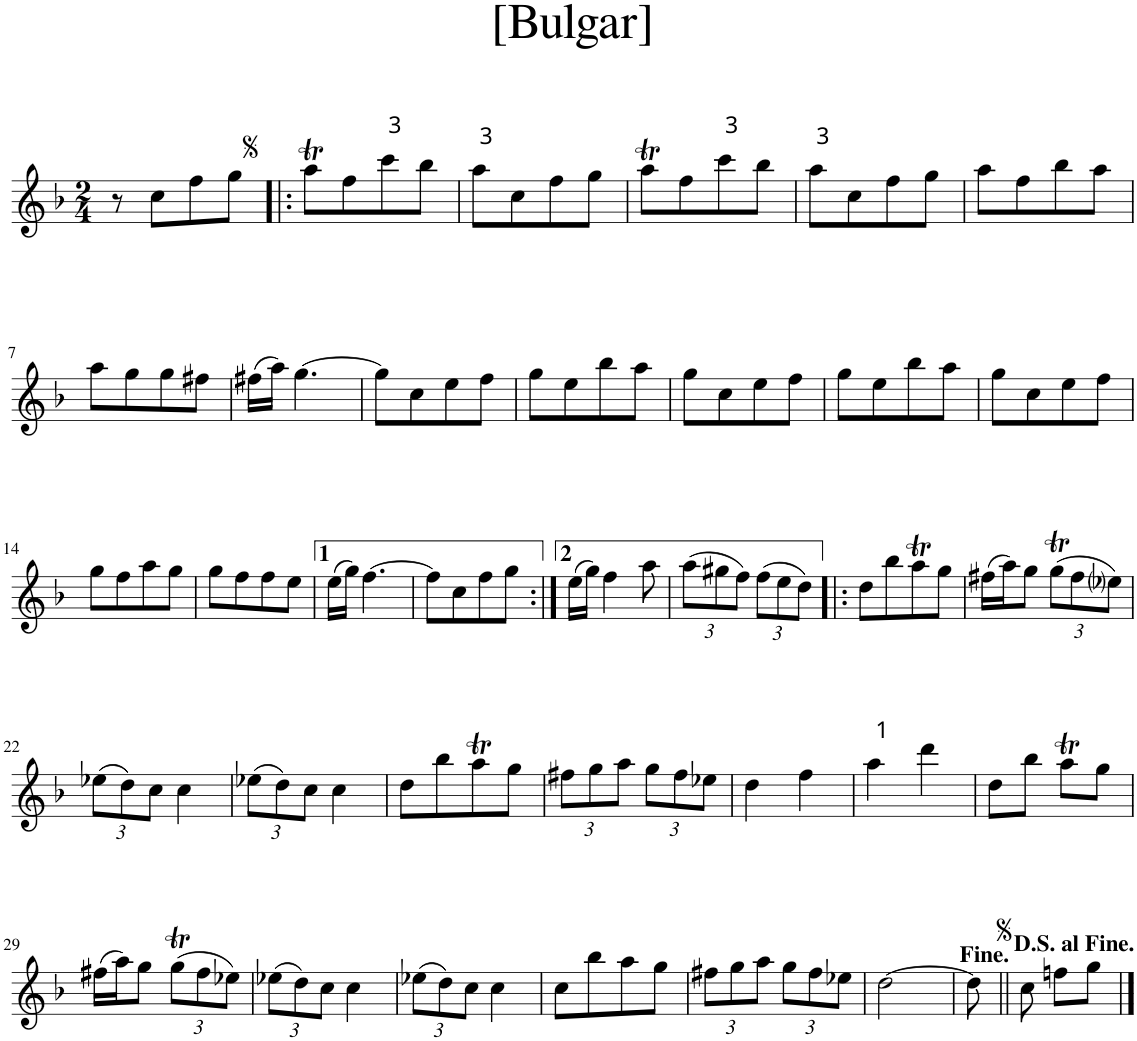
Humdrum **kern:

**kern
*part1
*staff1
*I"Piano
*I'Pno.
*clefG2
*k[b-]
*M2/4
=1
8r
8cc\L
8ff\
8gg\J
=2!|:
8aat\L
8ff\
8ccc\
8bb-\J
=3
8aa\L
8cc\
8ff\
8gg\J
=4
8aat\L
8ff\
8ccc\
8bb-\J
=5
8aa\L
8cc\
8ff\
8gg\J
=6
8aa\L
8ff\
8bb-\
8aa\J
!!LO:LB:g=z
=7
8aa\L
8gg\
8gg\
8ff#X\J
=8
(16ff#X\LL
16aa\JJ)
[4.gg\
=9
8gg\L]
8cc\
8ee\
8ff\J
=10
8gg\L
8ee\
8bb-\
8aa\J
=11
8gg\L
8cc\
8ee\
8ff\J
=12
8gg\L
8ee\
8bb-\
8aa\J
=13
8gg\L
8cc\
8ee\
8ff\J
!!LO:LB:g=z
=14
8gg\L
8ff\
8aa\
8gg\J
=15
8gg\L
8ff\
8ff\
8ee\J
=16
(16ee\LL
16gg\JJ)
[4.ff\
=17
8ff\L]
8cc\
8ff\
8gg\J
=18:|!
(16ee\LL
16gg\JJ)
4ff\
8aa\
=19
*Xbrackettup
(12aa\L
12gg#X\
12ff\J)
(12ff\L
12ee\
12dd\J)
=20!|:
8dd\L
8bb-\
8aat\
8gg\J
=21
(16ff#X\LL
16aa\J)
8gg\J
(12ggT\L
12ff#\
12ee-i\J)
!!LO:LB:g=z
=22
(12ee-X\L
12dd\)
12cc\J
4cc\
=23
(12ee-X\L
12dd\)
12cc\J
4cc\
=24
8dd\L
8bb-\
8aat\
8gg\J
=25
12ff#X\L
12gg\
12aa\J
12gg\L
12ff#\
12ee-X\J
=26
4dd\
4ff\
=27
4aa\
4ddd\
=28
8dd\L
8bb-\J
8aat\L
8gg\J
!!LO:LB:g=z
=29
(16ff#X\LL
16aa\J)
8gg\J
(12ggT\L
12ff#\
12ee-X\J)
=30
(12ee-X\L
12dd\)
12cc\J
4cc\
=31
(12ee-X\L
12dd\)
12cc\J
4cc\
=32
8cc\L
8bb-\
8aa\
8gg\J
=33
12ff#X\L
12gg\
12aa\J
12gg\L
12ff#\
12ee-X\J
=34
[2dd\
=35
8dd\]
=35X1||
8cc\
8ffn\L
8gg\J
==
*-
